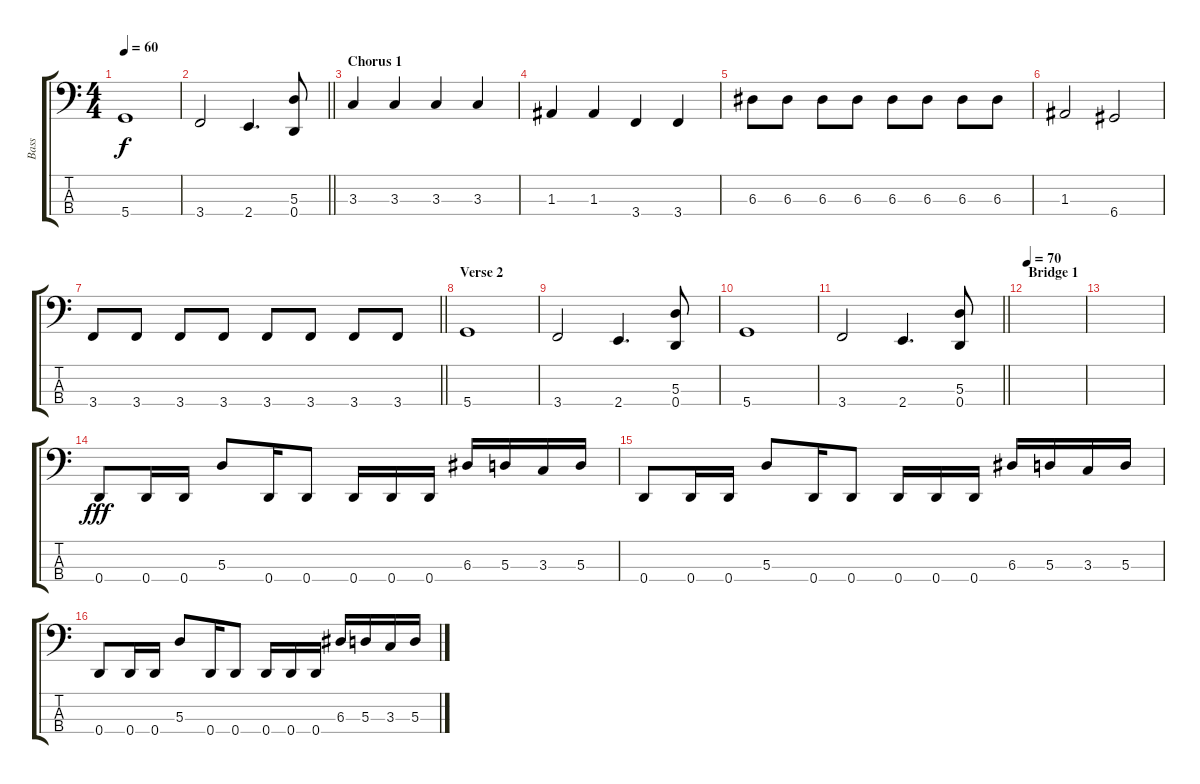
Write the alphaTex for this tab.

\track ("Bass" "Bass") {instrument electricbasspick}
\staff {score tabs}
\tuning (G2 D2 A1 D1) {hide}
\ts (4 4)
\tempo 60
\clef f4
\ks c
5.4.1{dy f} |
\barLineRight lightlight
3.4.2 2.4.4{d} (5.3 0.4).8 |
\section ("" "Chorus 1")
3.3.4 3.3.4 3.3.4 3.3.4 |
1.3.4 1.3.4 3.4.4 3.4.4 |
6.3.8 6.3.8 6.3.8 6.3.8 6.3.8 6.3.8 6.3.8 6.3.8 |
1.3.2 6.4.2 |
\barLineRight lightlight
3.4.8 3.4.8 3.4.8 3.4.8 3.4.8 3.4.8 3.4.8 3.4.8 |
\section ("" "Verse 2")
5.4.1 |
3.4.2 2.4.4{d} (5.3 0.4).8 |
5.4.1 |
\barLineRight lightlight
3.4.2 2.4.4{d} (5.3 0.4).8 |
\section ("" "Bridge 1")
\tempo 70
|
|
0.4.8{dy fff} 0.4.16 0.4.16 5.3.8 0.4.16 0.4.8 0.4.16 0.4.16 0.4.16 6.3.16 5.3.16 3.3.16 5.3.16 |
0.4.8 0.4.16 0.4.16 5.3.8 0.4.16 0.4.8 0.4.16 0.4.16 0.4.16 6.3.16 5.3.16 3.3.16 5.3.16 |
0.4.8 0.4.16 0.4.16 5.3.8 0.4.16 0.4.8 0.4.16 0.4.16 0.4.16 6.3.16 5.3.16 3.3.16 5.3.16
